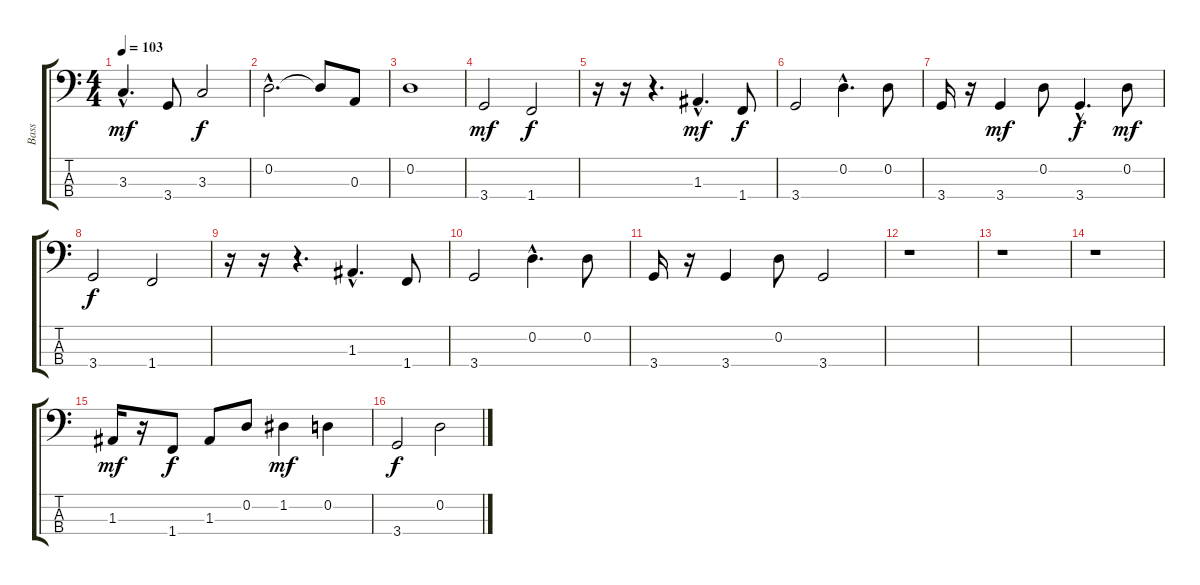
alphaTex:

\track ("Bass" "Bass") {instrument electricbassfinger}
\staff {score tabs}
\tuning (G2 D2 A1 E1) {hide}
\ts (4 4)
\tempo 103
\clef f4
\ks c
3.3{hac}.4{d dy mf} 3.4.8 3.3.2{dy f} |
0.2{hac}.2{d} 0.2{t}.8 0.3.8 |
0.2.1 |
3.4.2{dy mf} 1.4.2{dy f} |
r.16 r.16 r.4{d} 1.3{hac}.4{d dy mf} 1.4.8{dy f} |
3.4.2 0.2{hac}.4{d} 0.2.8 |
3.4.16 r.16 3.4.4{dy mf} 0.2.8 3.4{hac}.4{d dy f} 0.2.8{dy mf} |
3.4.2{dy f} 1.4.2 |
r.16 r.16 r.4{d} 1.3{hac}.4{d} 1.4.8 |
3.4.2 0.2{hac}.4{d} 0.2.8 |
3.4.16 r.16 3.4.4 0.2.8 3.4.2 |
r.1 |
r.1 |
r.1 |
1.3.16{dy mf} r.16 1.4.8{dy f} 1.3.8 0.2.8 1.2.4{dy mf} 0.2.4 |
3.4.2{dy f} 0.2.2
